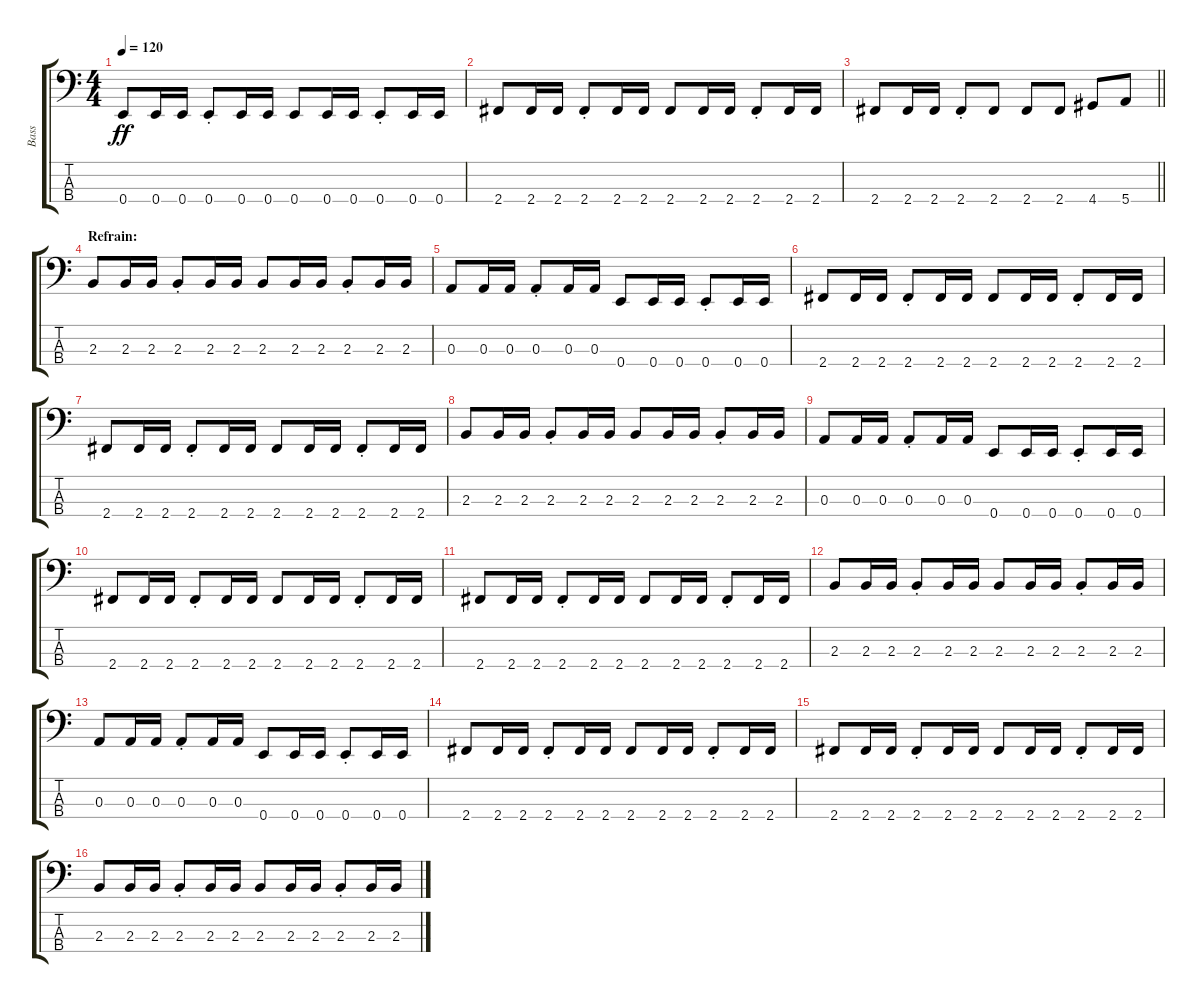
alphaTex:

\track ("Bass" "Bass") {instrument electricbassfinger}
\staff {score tabs}
\tuning (G2 D2 A1 E1) {hide}
\ts (4 4)
\tempo 120
\clef f4
\ks c
0.4.8{dy ff} 0.4.16 0.4.16 0.4{st}.8 0.4.16 0.4.16 0.4.8 0.4.16 0.4.16 0.4{st}.8 0.4.16 0.4.16 |
2.4.8 2.4.16 2.4.16 2.4{st}.8 2.4.16 2.4.16 2.4.8 2.4.16 2.4.16 2.4{st}.8 2.4.16 2.4.16 |
\barLineRight lightlight
2.4.8 2.4.16 2.4.16 2.4{st}.8 2.4.8 2.4.8 2.4.8 4.4.8 5.4.8 |
\section ("" "Refrain:")
2.3.8 2.3.16 2.3.16 2.3{st}.8 2.3.16 2.3.16 2.3.8 2.3.16 2.3.16 2.3{st}.8 2.3.16 2.3.16 |
0.3.8 0.3.16 0.3.16 0.3{st}.8 0.3.16 0.3.16 0.4.8 0.4.16 0.4.16 0.4{st}.8 0.4.16 0.4.16 |
2.4.8 2.4.16 2.4.16 2.4{st}.8 2.4.16 2.4.16 2.4.8 2.4.16 2.4.16 2.4{st}.8 2.4.16 2.4.16 |
2.4.8 2.4.16 2.4.16 2.4{st}.8 2.4.16 2.4.16 2.4.8 2.4.16 2.4.16 2.4{st}.8 2.4.16 2.4.16 |
2.3.8 2.3.16 2.3.16 2.3{st}.8 2.3.16 2.3.16 2.3.8 2.3.16 2.3.16 2.3{st}.8 2.3.16 2.3.16 |
0.3.8 0.3.16 0.3.16 0.3{st}.8 0.3.16 0.3.16 0.4.8 0.4.16 0.4.16 0.4{st}.8 0.4.16 0.4.16 |
2.4.8 2.4.16 2.4.16 2.4{st}.8 2.4.16 2.4.16 2.4.8 2.4.16 2.4.16 2.4{st}.8 2.4.16 2.4.16 |
2.4.8 2.4.16 2.4.16 2.4{st}.8 2.4.16 2.4.16 2.4.8 2.4.16 2.4.16 2.4{st}.8 2.4.16 2.4.16 |
2.3.8 2.3.16 2.3.16 2.3{st}.8 2.3.16 2.3.16 2.3.8 2.3.16 2.3.16 2.3{st}.8 2.3.16 2.3.16 |
0.3.8 0.3.16 0.3.16 0.3{st}.8 0.3.16 0.3.16 0.4.8 0.4.16 0.4.16 0.4{st}.8 0.4.16 0.4.16 |
2.4.8 2.4.16 2.4.16 2.4{st}.8 2.4.16 2.4.16 2.4.8 2.4.16 2.4.16 2.4{st}.8 2.4.16 2.4.16 |
2.4.8 2.4.16 2.4.16 2.4{st}.8 2.4.16 2.4.16 2.4.8 2.4.16 2.4.16 2.4{st}.8 2.4.16 2.4.16 |
2.3.8 2.3.16 2.3.16 2.3{st}.8 2.3.16 2.3.16 2.3.8 2.3.16 2.3.16 2.3{st}.8 2.3.16 2.3.16
